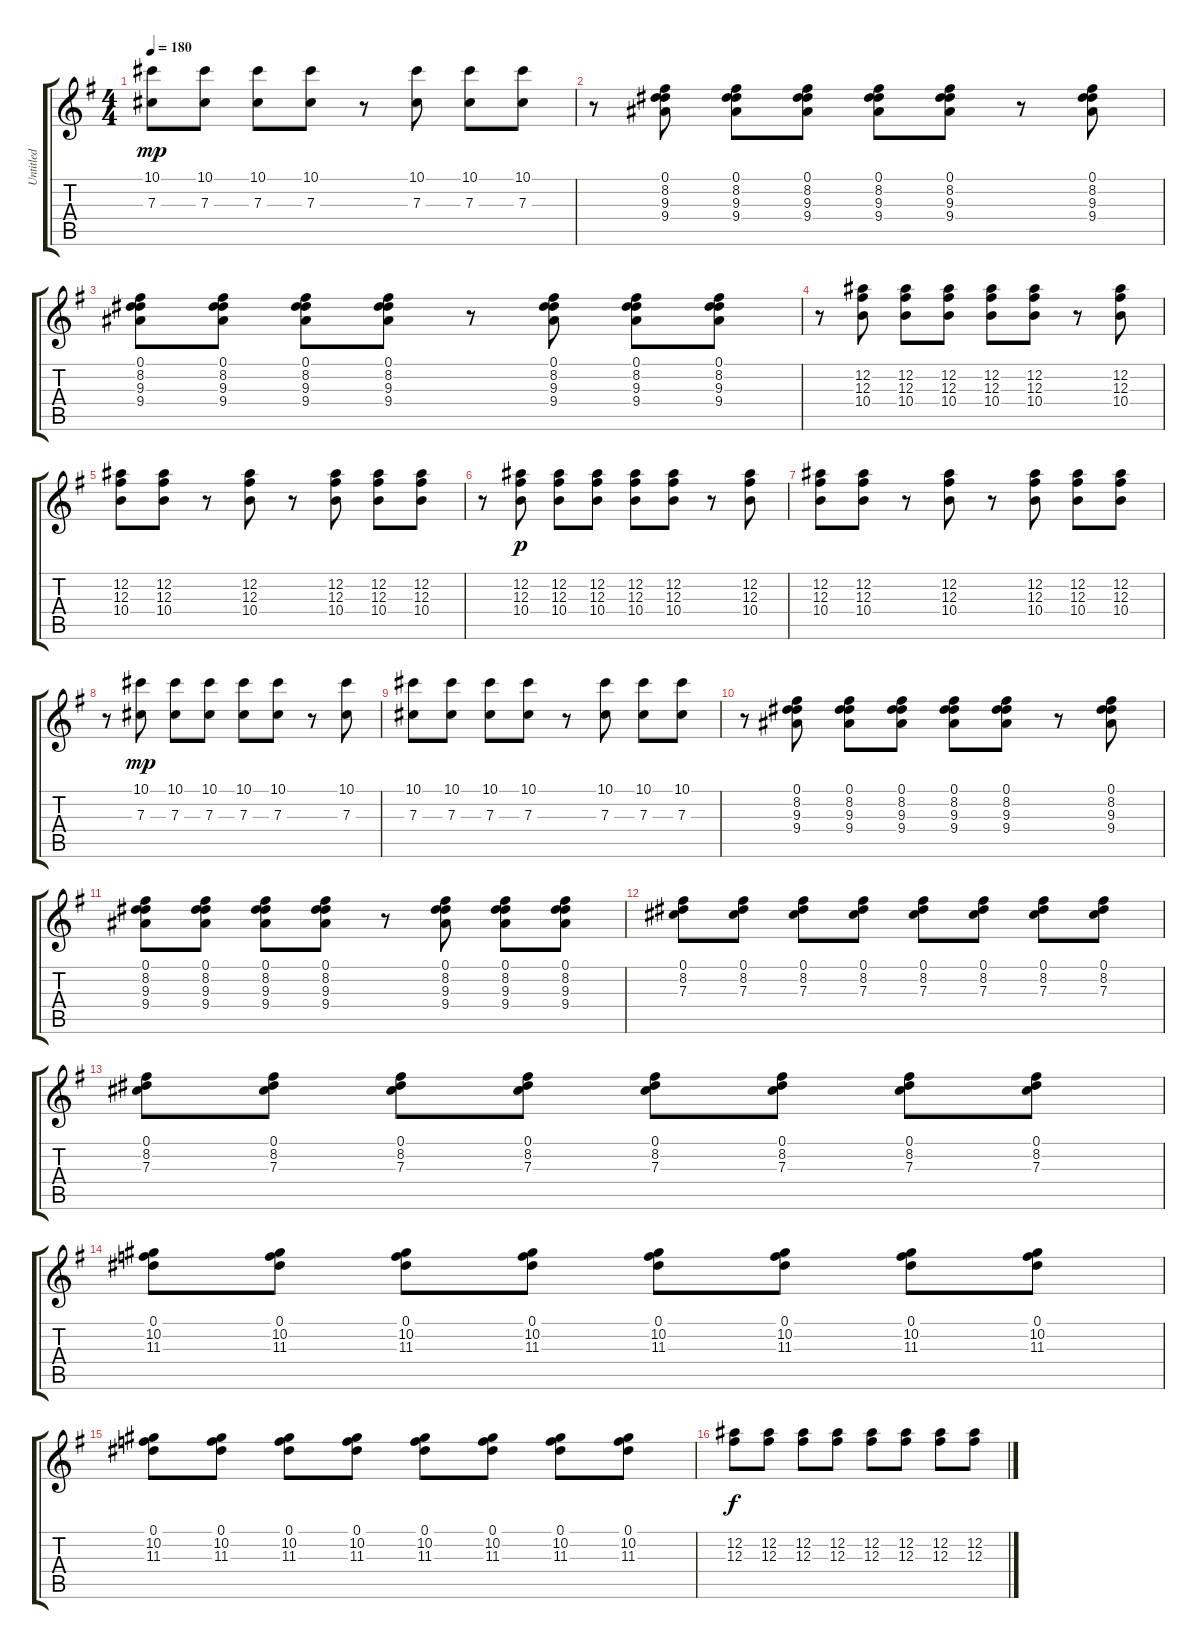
\track ("Untitled" "Untitled") {instrument electricguitarjazz}
\staff {score tabs}
\tuning (Eb4 Bb3 Gb3 Db3 Ab2 Eb2) {hide}
\ts (4 4)
\tempo 180
\clef g2
\ks g
(10.1 7.3).8{dy mp} (10.1 7.3).8 (10.1 7.3).8 (10.1 7.3).8 r.8 (10.1 7.3).8 (10.1 7.3).8 (10.1 7.3).8 |
r.8 (0.1 8.2 9.3 9.4).8 (0.1 8.2 9.3 9.4).8 (0.1 8.2 9.3 9.4).8 (0.1 8.2 9.3 9.4).8 (0.1 8.2 9.3 9.4).8 r.8 (0.1 8.2 9.3 9.4).8 |
(0.1 8.2 9.3 9.4).8 (0.1 8.2 9.3 9.4).8 (0.1 8.2 9.3 9.4).8 (0.1 8.2 9.3 9.4).8 r.8 (0.1 8.2 9.3 9.4).8 (0.1 8.2 9.3 9.4).8 (0.1 8.2 9.3 9.4).8 |
r.8 (12.2 12.3 10.4).8 (12.2 12.3 10.4).8 (12.2 12.3 10.4).8 (12.2 12.3 10.4).8 (12.2 12.3 10.4).8 r.8 (12.2 12.3 10.4).8 |
(12.2 12.3 10.4).8 (12.2 12.3 10.4).8 r.8 (12.2 12.3 10.4).8 r.8 (12.2 12.3 10.4).8 (12.2 12.3 10.4).8 (12.2 12.3 10.4).8 |
r.8 (12.2 12.3 10.4).8{dy p} (12.2 12.3 10.4).8 (12.2 12.3 10.4).8 (12.2 12.3 10.4).8 (12.2 12.3 10.4).8 r.8 (12.2 12.3 10.4).8 |
(12.2 12.3 10.4).8 (12.2 12.3 10.4).8 r.8 (12.2 12.3 10.4).8 r.8 (12.2 12.3 10.4).8 (12.2 12.3 10.4).8 (12.2 12.3 10.4).8 |
r.8 (10.1 7.3).8{dy mp} (10.1 7.3).8 (10.1 7.3).8 (10.1 7.3).8 (10.1 7.3).8 r.8 (10.1 7.3).8 |
(10.1 7.3).8 (10.1 7.3).8 (10.1 7.3).8 (10.1 7.3).8 r.8 (10.1 7.3).8 (10.1 7.3).8 (10.1 7.3).8 |
r.8 (0.1 8.2 9.3 9.4).8 (0.1 8.2 9.3 9.4).8 (0.1 8.2 9.3 9.4).8 (0.1 8.2 9.3 9.4).8 (0.1 8.2 9.3 9.4).8 r.8 (0.1 8.2 9.3 9.4).8 |
(0.1 8.2 9.3 9.4).8 (0.1 8.2 9.3 9.4).8 (0.1 8.2 9.3 9.4).8 (0.1 8.2 9.3 9.4).8 r.8 (0.1 8.2 9.3 9.4).8 (0.1 8.2 9.3 9.4).8 (0.1 8.2 9.3 9.4).8 |
(0.1 8.2 7.3).8 (0.1 8.2 7.3).8 (0.1 8.2 7.3).8 (0.1 8.2 7.3).8 (0.1 8.2 7.3).8 (0.1 8.2 7.3).8 (0.1 8.2 7.3).8 (0.1 8.2 7.3).8 |
(0.1 8.2 7.3).8 (0.1 8.2 7.3).8 (0.1 8.2 7.3).8 (0.1 8.2 7.3).8 (0.1 8.2 7.3).8 (0.1 8.2 7.3).8 (0.1 8.2 7.3).8 (0.1 8.2 7.3).8 |
(0.1 10.2 11.3).8 (0.1 10.2 11.3).8 (0.1 10.2 11.3).8 (0.1 10.2 11.3).8 (0.1 10.2 11.3).8 (0.1 10.2 11.3).8 (0.1 10.2 11.3).8 (0.1 10.2 11.3).8 |
(0.1 10.2 11.3).8 (0.1 10.2 11.3).8 (0.1 10.2 11.3).8 (0.1 10.2 11.3).8 (0.1 10.2 11.3).8 (0.1 10.2 11.3).8 (0.1 10.2 11.3).8 (0.1 10.2 11.3).8 |
(12.2 12.3).8{dy f} (12.2 12.3).8 (12.2 12.3).8 (12.2 12.3).8 (12.2 12.3).8 (12.2 12.3).8 (12.2 12.3).8 (12.2 12.3).8
